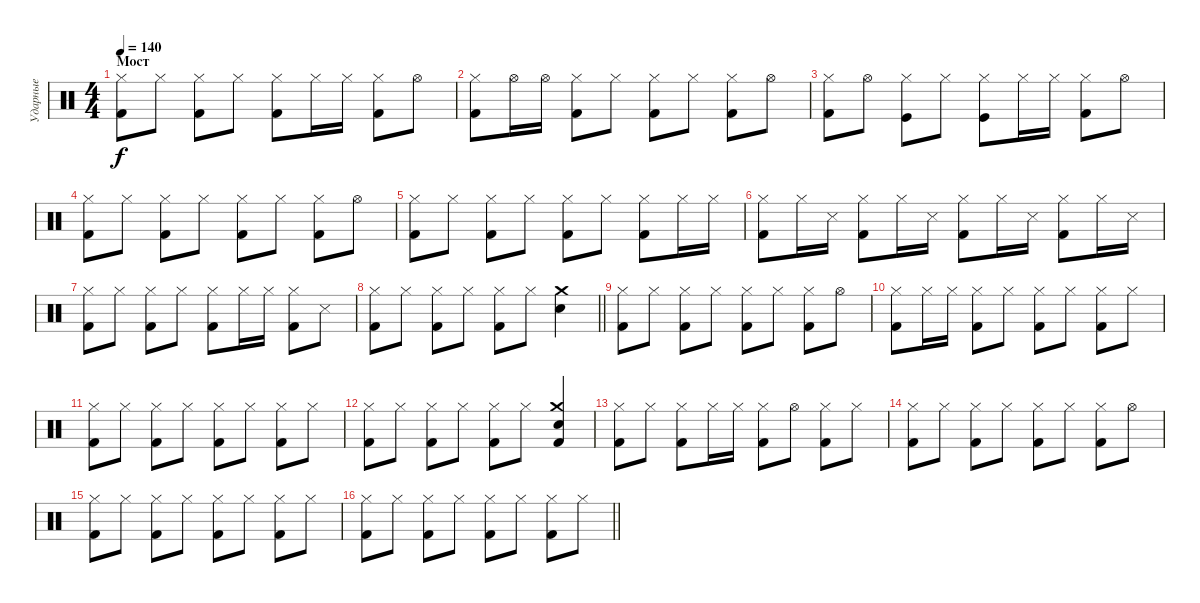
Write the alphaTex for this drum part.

\track ("Ударные" "Ударные") {instrument percussion}
\staff {score}
\articulation defaults
\ts (4 4)
\section ("" "Мост")
\tempo 140
\clef neutral
\ks c
("Hi-Hat (closed)" "Kick (hit) 2").8{dy f} "Hi-Hat (closed)".8 ("Hi-Hat (closed)" "Kick (hit) 2").8 "Hi-Hat (closed)".8 ("Hi-Hat (closed)" "Kick (hit) 2").8 "Hi-Hat (closed)".16 "Hi-Hat (closed)".16 ("Hi-Hat (closed)" "Kick (hit) 2").8 "Hi-Hat (open)".8 |
("Hi-Hat (closed)" "Kick (hit) 2").8 "Hi-Hat (open)".16 "Hi-Hat (open)".16 ("Hi-Hat (closed)" "Kick (hit) 2").8 "Hi-Hat (closed)".8 ("Hi-Hat (closed)" "Kick (hit) 2").8 "Hi-Hat (closed)".8 ("Hi-Hat (closed)" "Kick (hit) 2").8 "Hi-Hat (open)".8 |
("Hi-Hat (closed)" "Kick (hit) 2").8 "Hi-Hat (open)".8 ("Hi-Hat (closed)" "Kick (hit)").8 "Hi-Hat (closed)".8 ("Hi-Hat (closed)" "Kick (hit)").8 "Hi-Hat (closed)".16 "Hi-Hat (closed)".16 ("Hi-Hat (closed)" "Kick (hit) 2").8 "Hi-Hat (open)".8 |
("Hi-Hat (closed)" "Kick (hit) 2").8 "Hi-Hat (closed)".8 ("Hi-Hat (closed)" "Kick (hit) 2").8 "Hi-Hat (closed)".8 ("Hi-Hat (closed)" "Kick (hit) 2").8 "Hi-Hat (closed)".8 ("Hi-Hat (closed)" "Kick (hit) 2").8 "Hi-Hat (open)".8 |
("Hi-Hat (closed)" "Kick (hit) 2").8 "Hi-Hat (closed)".8 ("Hi-Hat (closed)" "Kick (hit) 2").8 "Hi-Hat (closed)".8 ("Hi-Hat (closed)" "Kick (hit) 2").8 "Hi-Hat (closed)".8 ("Hi-Hat (closed)" "Kick (hit) 2").8 "Hi-Hat (closed)".16 "Hi-Hat (closed)".16 |
("Hi-Hat (closed)" "Kick (hit) 2").8 "Hi-Hat (closed)".16 "Snare (side stick) 3".16 ("Hi-Hat (closed)" "Kick (hit) 2").8 "Hi-Hat (closed)".16 "Snare (side stick) 3".16 ("Hi-Hat (closed)" "Kick (hit) 2").8 "Hi-Hat (closed)".16 "Snare (side stick) 3".16 ("Hi-Hat (closed)" "Kick (hit) 2").8 "Hi-Hat (closed)".16 "Snare (side stick) 3".16 |
("Hi-Hat (closed)" "Kick (hit) 2").8 "Hi-Hat (closed)".8 ("Hi-Hat (closed)" "Kick (hit) 2").8 "Hi-Hat (closed)".8 ("Hi-Hat (closed)" "Kick (hit) 2").8 "Hi-Hat (closed)".16 "Hi-Hat (closed)".16 ("Hi-Hat (closed)" "Kick (hit) 2").8 "Snare (side stick) 3".8 |
\barLineRight lightlight
("Hi-Hat (closed)" "Kick (hit) 2").8 "Hi-Hat (closed)".8 ("Hi-Hat (closed)" "Kick (hit) 2").8 "Hi-Hat (closed)".8 ("Hi-Hat (closed)" "Kick (hit) 2").8 "Hi-Hat (closed)".8 ("Crash medium (hit)" "Electric Snare (hit)").4 |
("Hi-Hat (closed)" "Kick (hit) 2").8 "Hi-Hat (closed)".8 ("Hi-Hat (closed)" "Kick (hit) 2").8 "Hi-Hat (closed)".8 ("Hi-Hat (closed)" "Kick (hit) 2").8 "Hi-Hat (closed)".8 ("Hi-Hat (closed)" "Kick (hit) 2").8 "Hi-Hat (open)".8 |
("Hi-Hat (closed)" "Kick (hit) 2").8 "Hi-Hat (closed)".16 "Hi-Hat (closed)".16 ("Hi-Hat (closed)" "Kick (hit) 2").8 "Hi-Hat (closed)".8 ("Hi-Hat (closed)" "Kick (hit) 2").8 "Hi-Hat (closed)".8 ("Hi-Hat (closed)" "Kick (hit) 2").8 "Hi-Hat (closed)".8 |
("Hi-Hat (closed)" "Kick (hit) 2").8 "Hi-Hat (closed)".8 ("Hi-Hat (closed)" "Kick (hit) 2").8 "Hi-Hat (closed)".8 ("Hi-Hat (closed)" "Kick (hit) 2").8 "Hi-Hat (closed)".8 ("Hi-Hat (closed)" "Kick (hit) 2").8 "Hi-Hat (closed)".8 |
("Hi-Hat (closed)" "Kick (hit) 2").8 "Hi-Hat (closed)".8 ("Hi-Hat (closed)" "Kick (hit) 2").8 "Hi-Hat (closed)".8 ("Hi-Hat (closed)" "Kick (hit) 2").8 "Hi-Hat (closed)".8 ("Crash medium (hit)" "Kick (hit) 2" "Electric Snare (hit)").4 |
("Hi-Hat (closed)" "Kick (hit) 2").8 "Hi-Hat (closed)".8 ("Hi-Hat (closed)" "Kick (hit) 2").8 "Hi-Hat (closed)".16 "Hi-Hat (closed)".16 ("Hi-Hat (closed)" "Kick (hit) 2").8 "Hi-Hat (open)".8 ("Hi-Hat (closed)" "Kick (hit) 2").8 "Hi-Hat (closed)".8 |
("Hi-Hat (closed)" "Kick (hit) 2").8 "Hi-Hat (closed)".8 ("Hi-Hat (closed)" "Kick (hit) 2").8 "Hi-Hat (closed)".8 ("Hi-Hat (closed)" "Kick (hit) 2").8 "Hi-Hat (closed)".8 ("Hi-Hat (closed)" "Kick (hit) 2").8 "Hi-Hat (open)".8 |
("Hi-Hat (closed)" "Kick (hit) 2").8 "Hi-Hat (closed)".8 ("Hi-Hat (closed)" "Kick (hit) 2").8 "Hi-Hat (closed)".8 ("Hi-Hat (closed)" "Kick (hit) 2").8 "Hi-Hat (closed)".8 ("Hi-Hat (closed)" "Kick (hit) 2").8 "Hi-Hat (closed)".8 |
\barLineRight lightlight
("Hi-Hat (closed)" "Kick (hit) 2").8 "Hi-Hat (closed)".8 ("Hi-Hat (closed)" "Kick (hit) 2").8 "Hi-Hat (closed)".8 ("Hi-Hat (closed)" "Kick (hit) 2").8 "Hi-Hat (closed)".8 ("Hi-Hat (closed)" "Kick (hit) 2").8 "Hi-Hat (closed)".8
